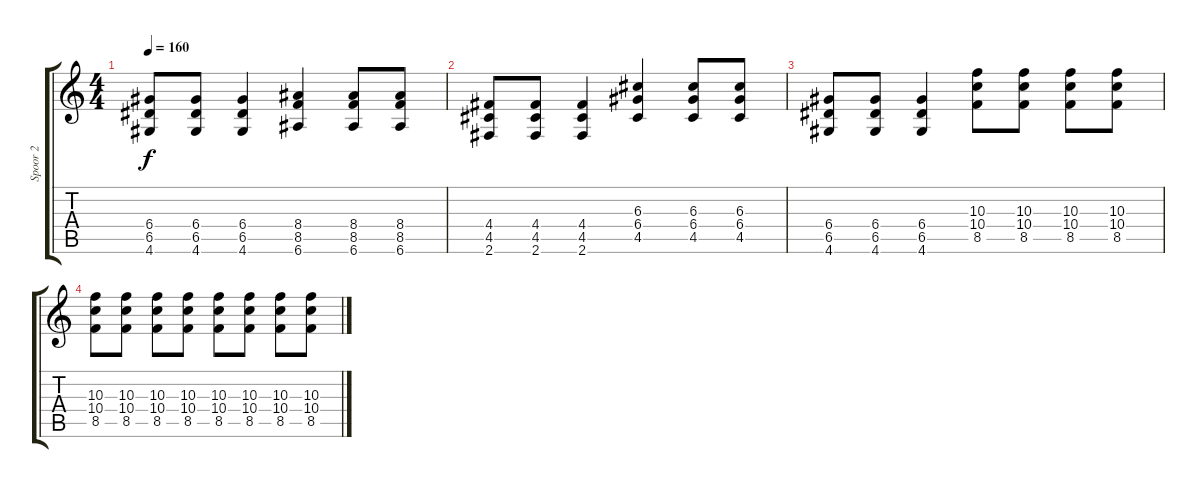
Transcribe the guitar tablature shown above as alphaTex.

\track ("Spoor 2" "Spoor 2") {instrument distortionguitar}
\staff {score tabs}
\tuning (E4 B3 G3 D3 A2 E2) {hide}
\ts (4 4)
\tempo 160
\clef g2
\ks c
(6.4 6.5 4.6).8{dy f} (6.4 6.5 4.6).8 (6.4 6.5 4.6).4 (8.4 8.5 6.6).4 (8.4 8.5 6.6).8 (8.4 8.5 6.6).8 |
(4.4 4.5 2.6).8 (4.4 4.5 2.6).8 (4.4 4.5 2.6).4 (6.3 6.4 4.5).4 (6.3 6.4 4.5).8 (6.3 6.4 4.5).8 |
(6.4 6.5 4.6).8 (6.4 6.5 4.6).8 (6.4 6.5 4.6).4 (10.3 10.4 8.5).8 (10.3 10.4 8.5).8 (10.3 10.4 8.5).8 (10.3 10.4 8.5).8 |
(10.3 10.4 8.5).8 (10.3 10.4 8.5).8 (10.3 10.4 8.5).8 (10.3 10.4 8.5).8 (10.3 10.4 8.5).8 (10.3 10.4 8.5).8 (10.3 10.4 8.5).8 (10.3 10.4 8.5).8
